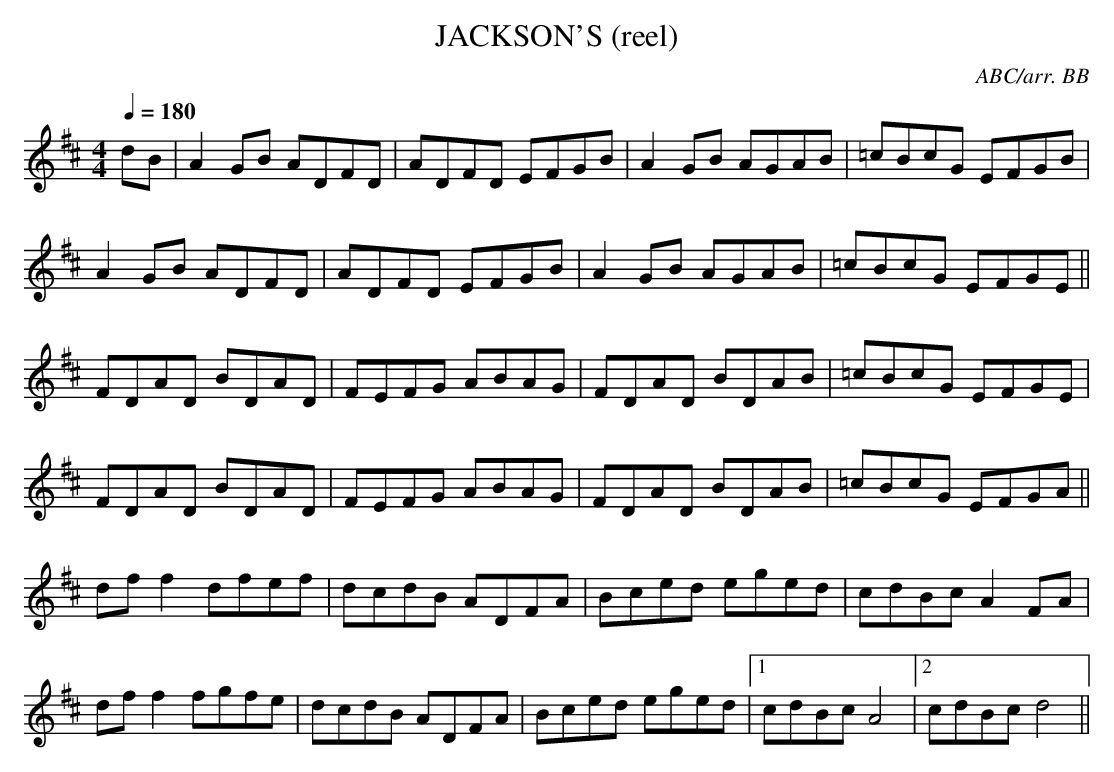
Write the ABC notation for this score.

X:1
T:JACKSON'S (reel)
C:ABC/arr. BB
Q:1/4=180
L:1/8
M:4/4
K:D
dB|A2GB ADFD|ADFD EFGB|A2GB AGAB|=cBcG EFGB|
A2GB ADFD|ADFD EFGB|A2GB AGAB|=cBcG EFGE||
FDAD BDAD|FEFG ABAG|FDAD BDAB|=cBcG EFGE|
FDAD BDAD|FEFG ABAG|FDAD BDAB|=cBcG EFGA||
dff2 dfef|dcdB ADFA|Bced eged|cdBc A2FA|
dff2 fgfe|dcdB ADFA|Bced eged|1 cdBc A4|2 cdBc d4||
